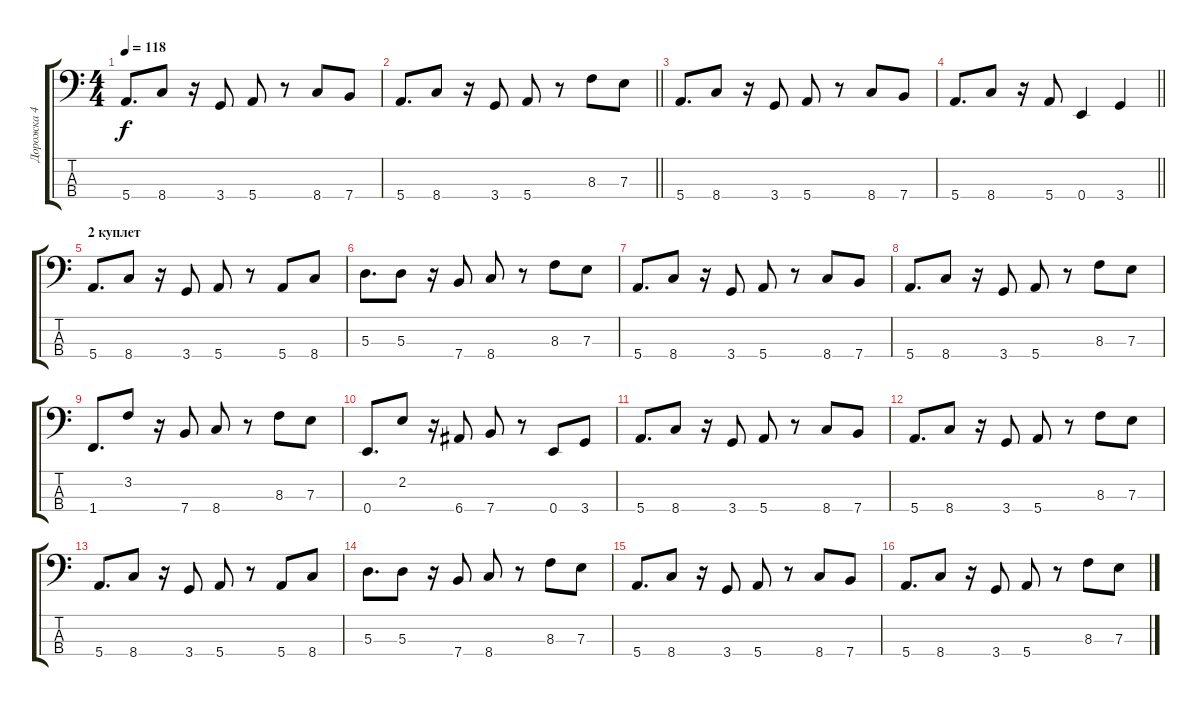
\track ("Дорожка 4" "Дорожка 4") {instrument electricbassfinger}
\staff {score tabs}
\tuning (G2 D2 A1 E1) {hide}
\ts (4 4)
\tempo 118
\clef f4
\ks c
5.4.8{d dy f} 8.4.8 r.16 3.4.8 5.4.8 r.8 8.4.8 7.4.8 |
\barLineRight lightlight
5.4.8{d} 8.4.8 r.16 3.4.8 5.4.8 r.8 8.3.8 7.3.8 |
5.4.8{d} 8.4.8 r.16 3.4.8 5.4.8 r.8 8.4.8 7.4.8 |
\barLineRight lightlight
5.4.8{d} 8.4.8 r.16 5.4.8 0.4.4 3.4.4 |
\section ("" "2 куплет")
5.4.8{d} 8.4.8 r.16 3.4.8 5.4.8 r.8 5.4.8 8.4.8 |
5.3.8{d} 5.3.8 r.16 7.4.8 8.4.8 r.8 8.3.8 7.3.8 |
5.4.8{d} 8.4.8 r.16 3.4.8 5.4.8 r.8 8.4.8 7.4.8 |
5.4.8{d} 8.4.8 r.16 3.4.8 5.4.8 r.8 8.3.8 7.3.8 |
1.4.8{d} 3.2.8 r.16 7.4.8 8.4.8 r.8 8.3.8 7.3.8 |
0.4.8{d} 2.2.8 r.16 6.4.8 7.4.8 r.8 0.4.8 3.4.8 |
5.4.8{d} 8.4.8 r.16 3.4.8 5.4.8 r.8 8.4.8 7.4.8 |
5.4.8{d} 8.4.8 r.16 3.4.8 5.4.8 r.8 8.3.8 7.3.8 |
5.4.8{d} 8.4.8 r.16 3.4.8 5.4.8 r.8 5.4.8 8.4.8 |
5.3.8{d} 5.3.8 r.16 7.4.8 8.4.8 r.8 8.3.8 7.3.8 |
5.4.8{d} 8.4.8 r.16 3.4.8 5.4.8 r.8 8.4.8 7.4.8 |
5.4.8{d} 8.4.8 r.16 3.4.8 5.4.8 r.8 8.3.8 7.3.8
